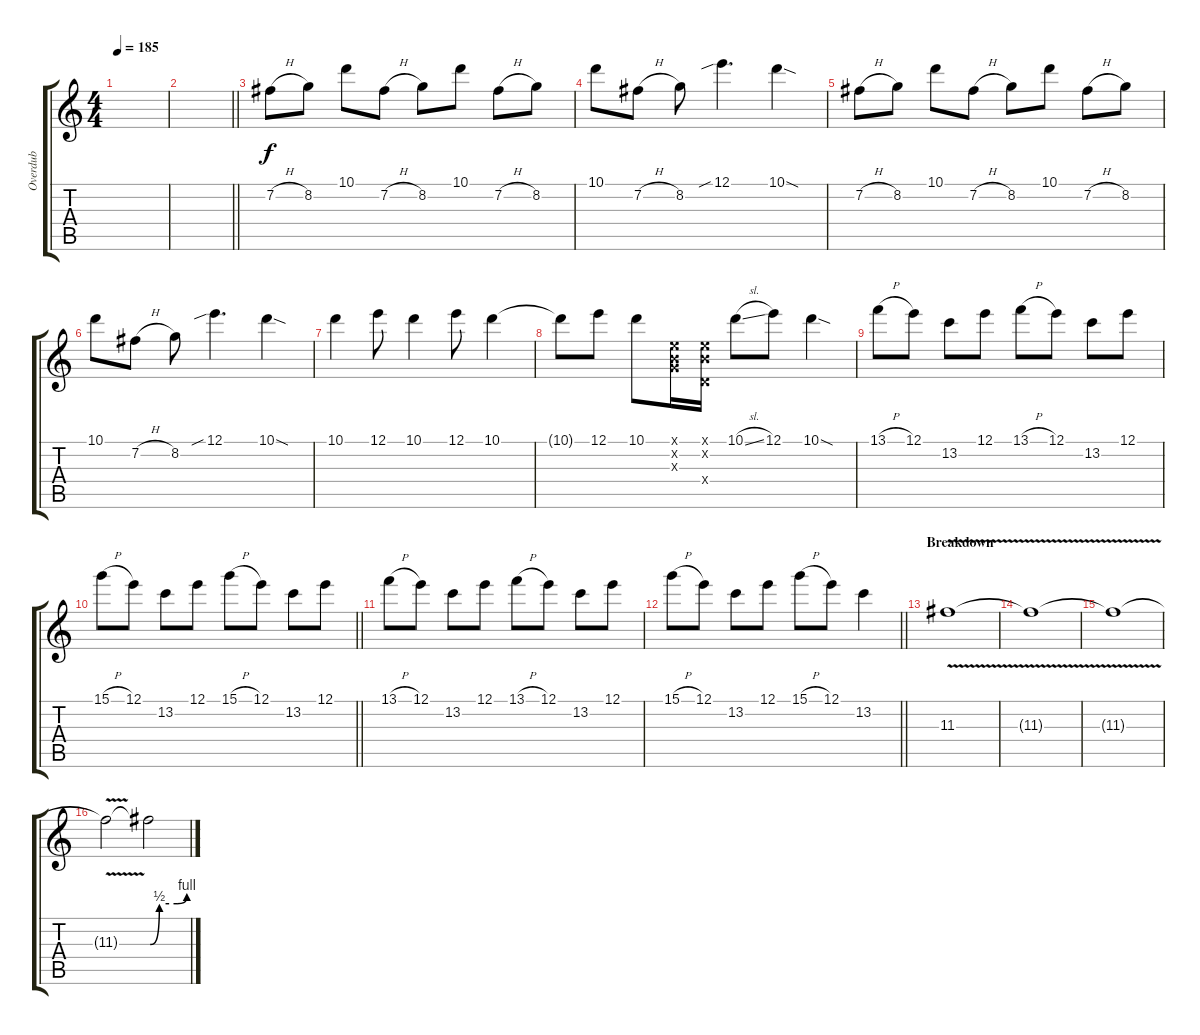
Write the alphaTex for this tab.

\track ("Overdub" "Overdub") {instrument overdrivenguitar}
\staff {score tabs}
\tuning (E4 B3 G3 D3 A2 E2) {hide}
\ts (4 4)
\tempo 185
\clef g2
\ks c
|
\barLineRight lightlight
|
7.2{h}.8{volume 14 balance 10 instrument distortionguitar} 8.2.8 10.1.8 7.2{h}.8 8.2.8 10.1.8 7.2{h}.8 8.2.8 |
10.1.8 7.2{h}.8 8.2.8 12.1{sib}.4{d} 10.1{sod}.4 |
7.2{h}.8 8.2.8 10.1.8 7.2{h}.8 8.2.8 10.1.8 7.2{h}.8 8.2.8 |
10.1.8 7.2{h}.8 8.2.8 12.1{sib}.4{d} 10.1{sod}.4 |
10.1.4 12.1.8 10.1.4 12.1.8 10.1.4 |
10.1{t}.8 12.1.8 10.1.8 (0.1{x} 0.2{x} 0.3{x}).16 (0.1{x} 0.2{x} 0.4{x}).16 10.1{sl}.8 12.1.8 10.1{sod}.4 |
13.1{h}.8 12.1.8 13.2.8 12.1.8 13.1{h}.8 12.1.8 13.2.8 12.1.8 |
\barLineRight lightlight
15.1{h}.8 12.1.8 13.2.8 12.1.8 15.1{h}.8 12.1.8 13.2.8 12.1.8 |
13.1{h}.8 12.1.8 13.2.8 12.1.8 13.1{h}.8 12.1.8 13.2.8 12.1.8 |
\barLineRight lightlight
15.1{h}.8 12.1.8 13.2.8 12.1.8 15.1{h}.8 12.1.8 13.2.4 |
\section ("" "Breakdown")
11.3{v}.1 |
11.3{t}.1 |
11.3{v t}.1 |
11.3{t}.2 11.3{be (custom 0 0 15 2 31 2 44 2 60 4) t}.2
